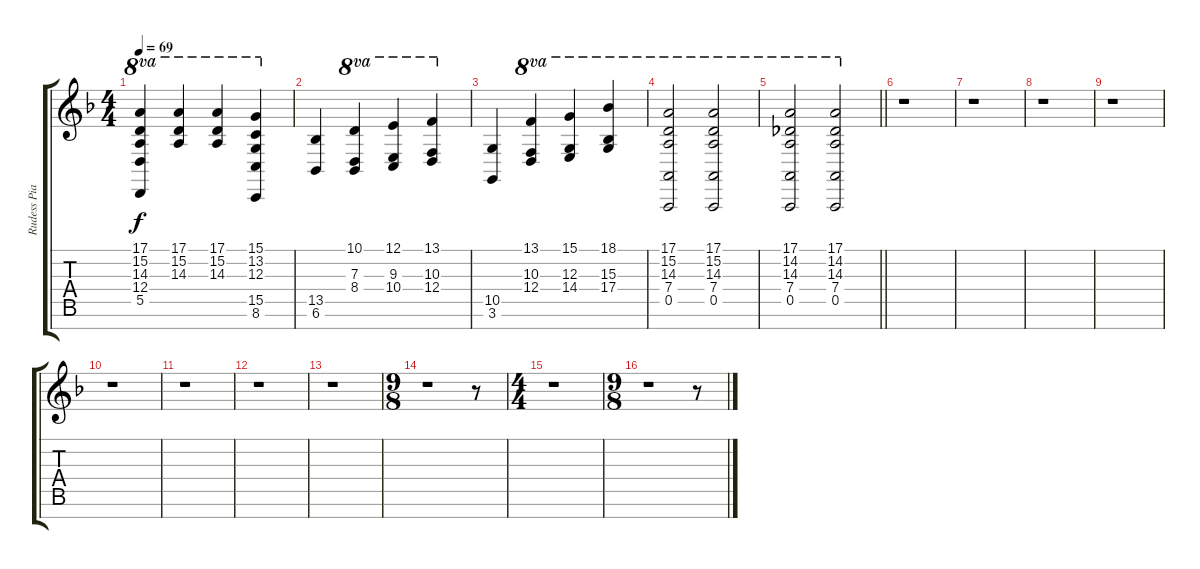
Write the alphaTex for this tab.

\track ("Rudess Piano" "Rudess Pia") {instrument acousticgrandpiano}
\staff {score tabs}
\tuning (E4 B3 G3 D3 A2 E2 B1) {hide}
\ts (4 4)
\tempo 69
\clef g2
\ks f
(17.1 15.2 14.3 12.4 5.5).4{ot 8va dy f} (17.1 15.2 14.3).4{ot 8va} (17.1 15.2 14.3).4{ot 8va} (15.1 13.2 12.3 15.5 8.6).4{ot 8va} |
(13.5 6.6).4 (10.1 7.3 8.4).4{ot 8va} (12.1 9.3 10.4).4{ot 8va} (13.1 10.3 12.4).4{ot 8va} |
(10.5 3.6).4 (13.1 10.3 12.4).4{ot 8va} (15.1 12.3 14.4).4{ot 8va} (18.1 15.3 17.4).4{ot 8va} |
(17.1 15.2 14.3 7.4 0.5).2{ot 8va} (17.1 15.2 14.3 7.4 0.5).2{ot 8va} |
\barLineRight lightlight
(17.1 14.2 14.3 7.4 0.5).2{ot 8va} (17.1 14.2 14.3 7.4 0.5).2{ot 8va} |
r.1 |
r.1 |
r.1 |
r.1 |
r.1 |
r.1 |
r.1 |
r.1 |
\ts (9 8)
r.1 r.8 |
\ts (4 4)
r.1 |
\ts (9 8)
r.1 r.8
